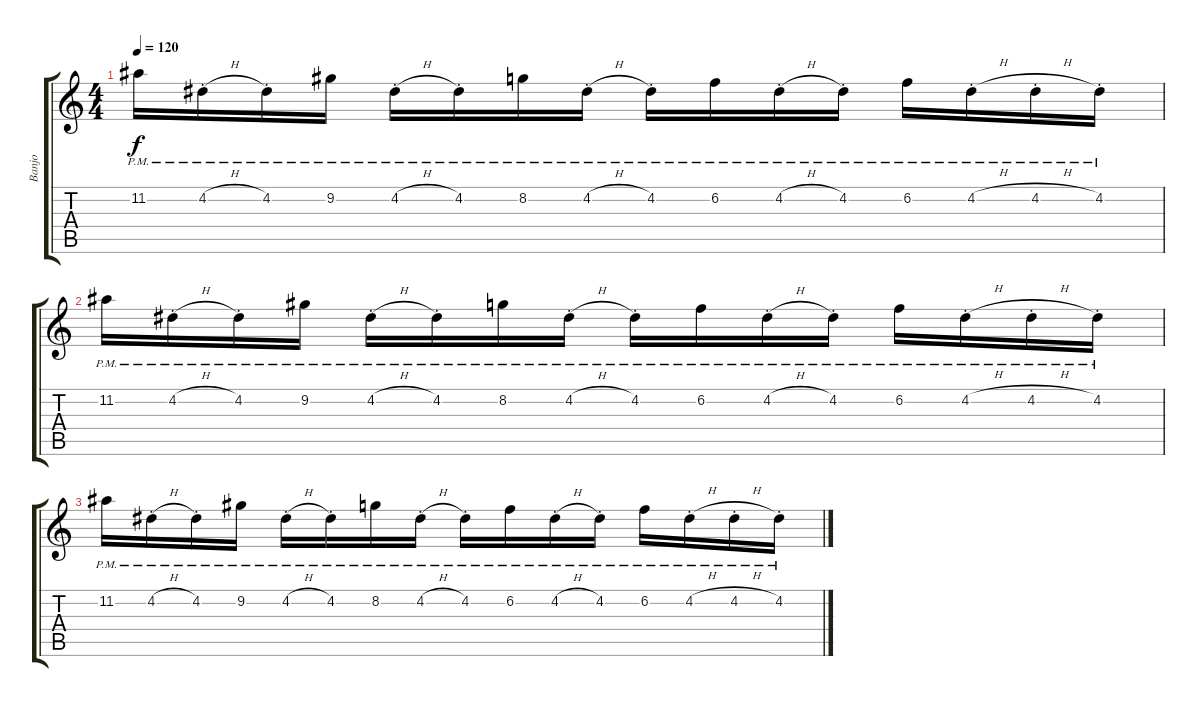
\track ("Banjo" "Banjo") {instrument acousticguitarsteel}
\staff {score tabs}
\tuning (E4 B3 G3 D3 A2 E2) {hide}
\ts (4 4)
\tempo 120
\clef g2
\ks c
11.2{pm}.16{dy f volume 11 instrument banjo} 4.2{h pm st}.16 4.2{pm st}.16 9.2{pm}.16 4.2{h pm st}.16 4.2{pm st}.16 8.2{pm}.16 4.2{h pm st}.16 4.2{pm st}.16 6.2{pm}.16 4.2{h pm st}.16 4.2{pm st}.16 6.2{pm}.16 4.2{h pm st}.16 4.2{h pm st}.16 4.2{pm st}.16 |
11.2{pm}.16{volume 11 instrument banjo} 4.2{h pm st}.16 4.2{pm st}.16 9.2{pm}.16 4.2{h pm st}.16 4.2{pm st}.16 8.2{pm}.16 4.2{h pm st}.16 4.2{pm st}.16 6.2{pm}.16 4.2{h pm st}.16 4.2{pm st}.16 6.2{pm}.16 4.2{h pm st}.16 4.2{h pm st}.16 4.2{pm st}.16 |
11.2{pm}.16{volume 11 instrument banjo} 4.2{h pm st}.16 4.2{pm st}.16 9.2{pm}.16 4.2{h pm st}.16 4.2{pm st}.16 8.2{pm}.16 4.2{h pm st}.16 4.2{pm st}.16 6.2{pm}.16 4.2{h pm st}.16 4.2{pm st}.16 6.2{pm}.16 4.2{h pm st}.16 4.2{h pm st}.16 4.2{pm st}.16
